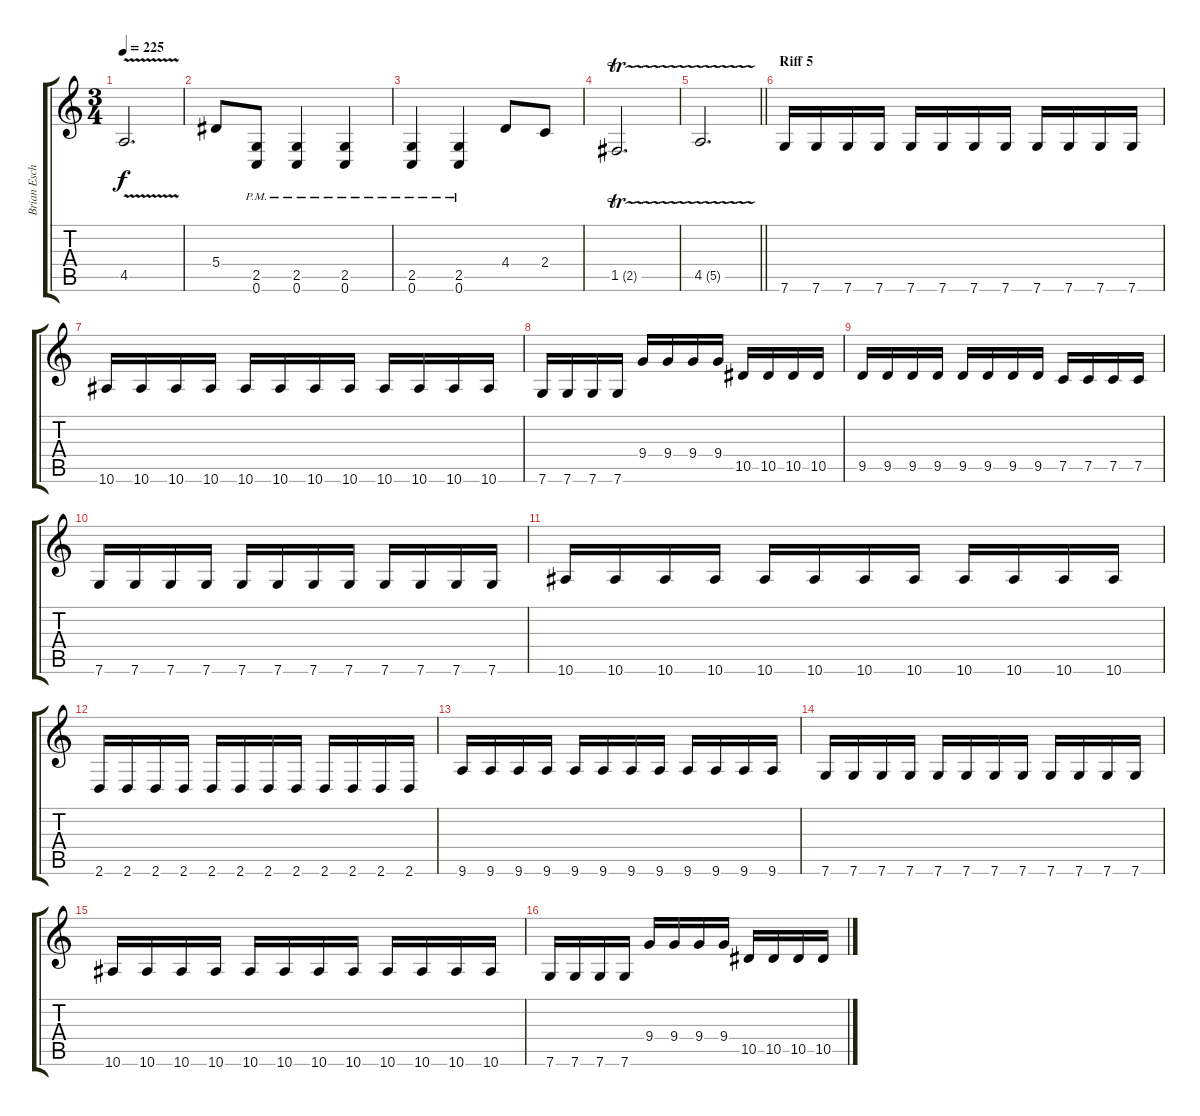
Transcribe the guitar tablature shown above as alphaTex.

\track ("Brian Eschbach" "Brian Esch") {instrument distortionguitar}
\staff {score tabs}
\tuning (C4 G3 Eb3 Bb2 F2 C2) {hide}
\ts (3 4)
\tempo 225
\clef g2
\ks c
4.5{v}.2{d dy f} |
5.4.8 (2.5{pm} 0.6{pm}).8 (2.5{pm} 0.6{pm}).4 (2.5{pm} 0.6{pm}).4 |
(2.5{pm} 0.6{pm}).4 (2.5{pm} 0.6{pm}).4 4.4.8 2.4.8 |
1.5{tr (2 16)}.2{d} |
\barLineRight lightlight
4.5{tr (5 16)}.2{d} |
\section ("" "Riff 5")
7.6.16 7.6.16 7.6.16 7.6.16 7.6.16 7.6.16 7.6.16 7.6.16 7.6.16 7.6.16 7.6.16 7.6.16 |
10.6.16 10.6.16 10.6.16 10.6.16 10.6.16 10.6.16 10.6.16 10.6.16 10.6.16 10.6.16 10.6.16 10.6.16 |
7.6.16 7.6.16 7.6.16 7.6.16 9.4.16 9.4.16 9.4.16 9.4.16 10.5.16 10.5.16 10.5.16 10.5.16 |
9.5.16 9.5.16 9.5.16 9.5.16 9.5.16 9.5.16 9.5.16 9.5.16 7.5.16 7.5.16 7.5.16 7.5.16 |
7.6.16 7.6.16 7.6.16 7.6.16 7.6.16 7.6.16 7.6.16 7.6.16 7.6.16 7.6.16 7.6.16 7.6.16 |
10.6.16 10.6.16 10.6.16 10.6.16 10.6.16 10.6.16 10.6.16 10.6.16 10.6.16 10.6.16 10.6.16 10.6.16 |
2.6.16 2.6.16 2.6.16 2.6.16 2.6.16 2.6.16 2.6.16 2.6.16 2.6.16 2.6.16 2.6.16 2.6.16 |
9.6.16 9.6.16 9.6.16 9.6.16 9.6.16 9.6.16 9.6.16 9.6.16 9.6.16 9.6.16 9.6.16 9.6.16 |
7.6.16 7.6.16 7.6.16 7.6.16 7.6.16 7.6.16 7.6.16 7.6.16 7.6.16 7.6.16 7.6.16 7.6.16 |
10.6.16 10.6.16 10.6.16 10.6.16 10.6.16 10.6.16 10.6.16 10.6.16 10.6.16 10.6.16 10.6.16 10.6.16 |
7.6.16 7.6.16 7.6.16 7.6.16 9.4.16 9.4.16 9.4.16 9.4.16 10.5.16 10.5.16 10.5.16 10.5.16
